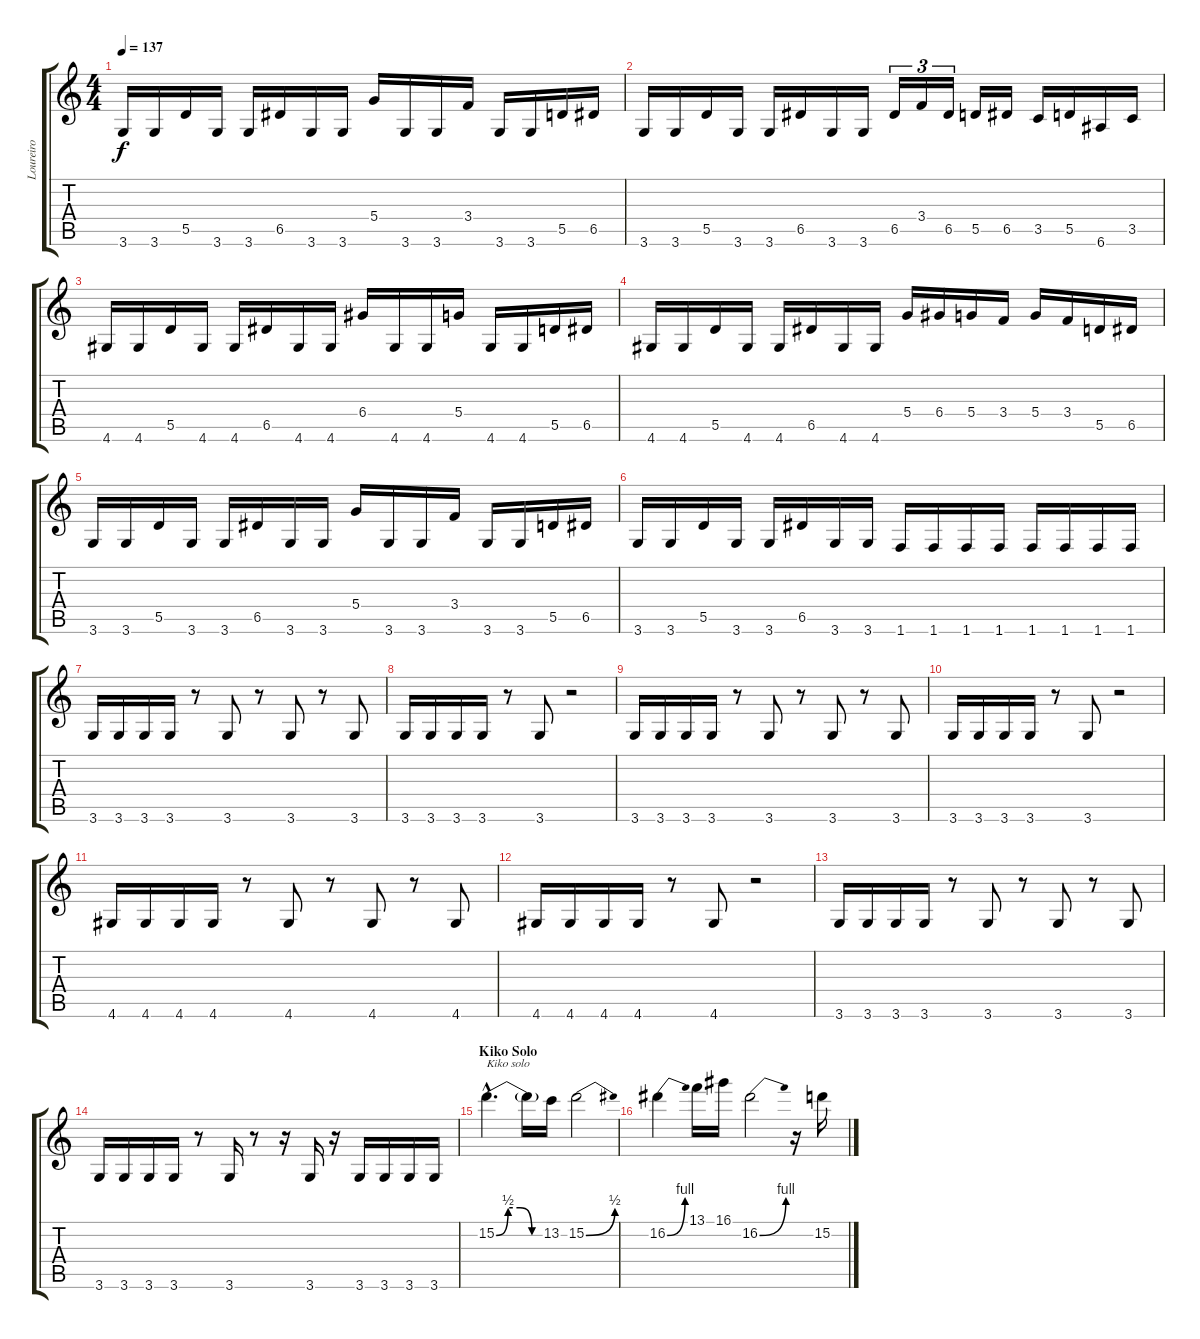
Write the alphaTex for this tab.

\track ("Loureiro" "Loureiro") {instrument overdrivenguitar}
\staff {score tabs}
\tuning (E4 B3 G3 D3 A2 E2) {hide}
\ts (4 4)
\tempo 137
\clef g2
\ks c
3.6.16{dy f} 3.6.16 5.5.16 3.6.16 3.6.16 6.5.16 3.6.16 3.6.16 5.4.16 3.6.16 3.6.16 3.4.16 3.6.16 3.6.16 5.5.16 6.5.16 |
3.6.16 3.6.16 5.5.16 3.6.16 3.6.16 6.5.16 3.6.16 3.6.16 6.5.16{tu (3 2)} 3.4.16{tu (3 2)} 6.5.16{tu (3 2)} 5.5.16 6.5.16 3.5.16 5.5.16 6.6.16 3.5.16 |
4.6.16 4.6.16 5.5.16 4.6.16 4.6.16 6.5.16 4.6.16 4.6.16 6.4.16 4.6.16 4.6.16 5.4.16 4.6.16 4.6.16 5.5.16 6.5.16 |
4.6.16 4.6.16 5.5.16 4.6.16 4.6.16 6.5.16 4.6.16 4.6.16 5.4.16 6.4.16 5.4.16 3.4.16 5.4.16 3.4.16 5.5.16 6.5.16 |
3.6.16 3.6.16 5.5.16 3.6.16 3.6.16 6.5.16 3.6.16 3.6.16 5.4.16 3.6.16 3.6.16 3.4.16 3.6.16 3.6.16 5.5.16 6.5.16 |
3.6.16 3.6.16 5.5.16 3.6.16 3.6.16 6.5.16 3.6.16 3.6.16 1.6.16 1.6.16 1.6.16 1.6.16 1.6.16 1.6.16 1.6.16 1.6.16 |
3.6.16 3.6.16 3.6.16 3.6.16 r.8 3.6.8 r.8 3.6.8 r.8 3.6.8 |
3.6.16 3.6.16 3.6.16 3.6.16 r.8 3.6.8 r.2 |
3.6.16 3.6.16 3.6.16 3.6.16 r.8 3.6.8 r.8 3.6.8 r.8 3.6.8 |
3.6.16 3.6.16 3.6.16 3.6.16 r.8 3.6.8 r.2 |
4.6.16 4.6.16 4.6.16 4.6.16 r.8 4.6.8 r.8 4.6.8 r.8 4.6.8 |
4.6.16 4.6.16 4.6.16 4.6.16 r.8 4.6.8 r.2 |
3.6.16 3.6.16 3.6.16 3.6.16 r.8 3.6.8 r.8 3.6.8 r.8 3.6.8 |
3.6.16 3.6.16 3.6.16 3.6.16 r.8 3.6.16 r.8 r.16 3.6.16 r.16 3.6.16 3.6.16 3.6.16 3.6.16 |
\section ("" "Kiko Solo")
15.2{be (custom 0 0 15 2 30 2 45 0 60 0) hac}.4{d txt "Kiko solo" balance 14 instrument distortionguitar} 15.2{t}.16 13.2.16 15.2{be (bend 0 0 60 2)}.2 |
16.2{be (bend 0 0 60 4)}.4 13.1.16 16.1.16 16.2{be (bend 0 0 60 4)}.2 r.16 15.2.16
